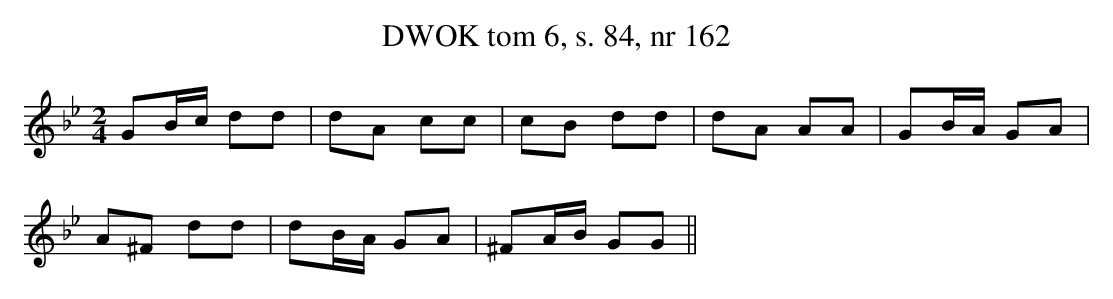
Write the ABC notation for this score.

X:1
T:DWOK tom 6, s. 84, nr 162
L:1/16
M:2/4
K:Bb
G2Bc d2d2|d2A2 c2c2|c2B2 d2d2|d2A2 A2A2|G2BA G2A2|
A2^F2 d2d2|d2BA G2A2|^F2AB G2G2||
